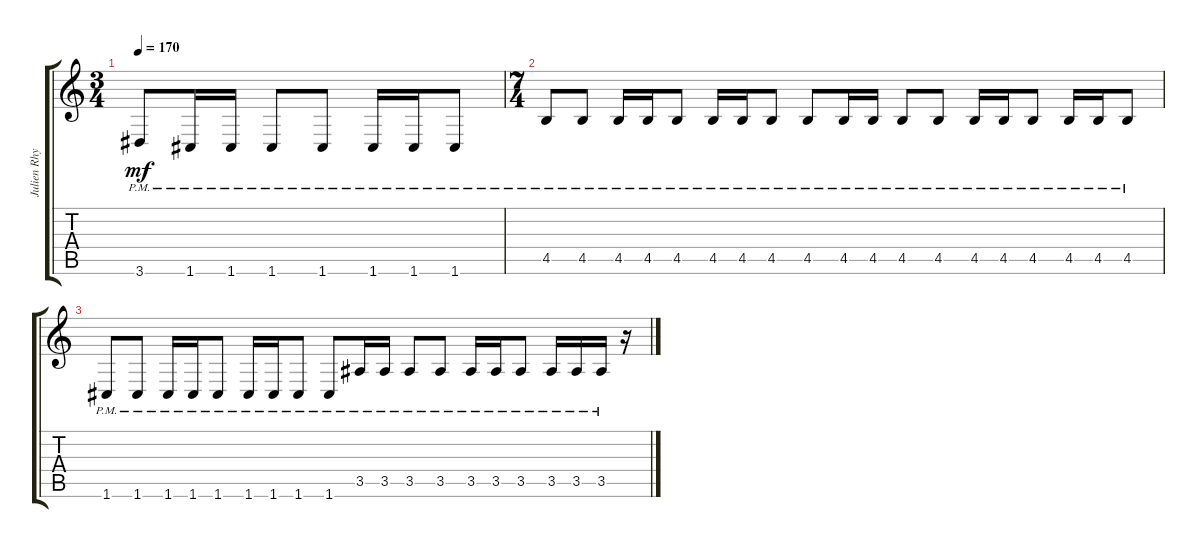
\track ("Julien Rhythm" "Julien Rhy") {instrument distortionguitar}
\staff {score tabs}
\tuning (D4 A3 F3 C3 G2 C2) {hide}
\ts (3 4)
\tempo 170
\clef g2
\ks c
3.6{pm}.8{dy mf} 1.6{pm}.16 1.6{pm}.16 1.6{pm}.8 1.6{pm}.8 1.6{pm}.16 1.6{pm}.16 1.6{pm}.8 |
\ts (7 4)
4.5{pm}.8 4.5{pm}.8 4.5{pm}.16 4.5{pm}.16 4.5{pm}.8 4.5{pm}.16 4.5{pm}.16 4.5{pm}.8 4.5{pm}.8 4.5{pm}.16 4.5{pm}.16 4.5{pm}.8 4.5{pm}.8 4.5{pm}.16 4.5{pm}.16 4.5{pm}.8 4.5{pm}.16 4.5{pm}.16 4.5{pm}.8 |
1.6{pm}.8 1.6{pm}.8 1.6{pm}.16 1.6{pm}.16 1.6{pm}.8 1.6{pm}.16 1.6{pm}.16 1.6{pm}.8 1.6{pm}.8 3.5{pm}.16 3.5{pm}.16 3.5{pm}.8 3.5{pm}.8 3.5{pm}.16 3.5{pm}.16 3.5{pm}.8 3.5{pm}.16 3.5{pm}.16 3.5{pm}.16 r.16
